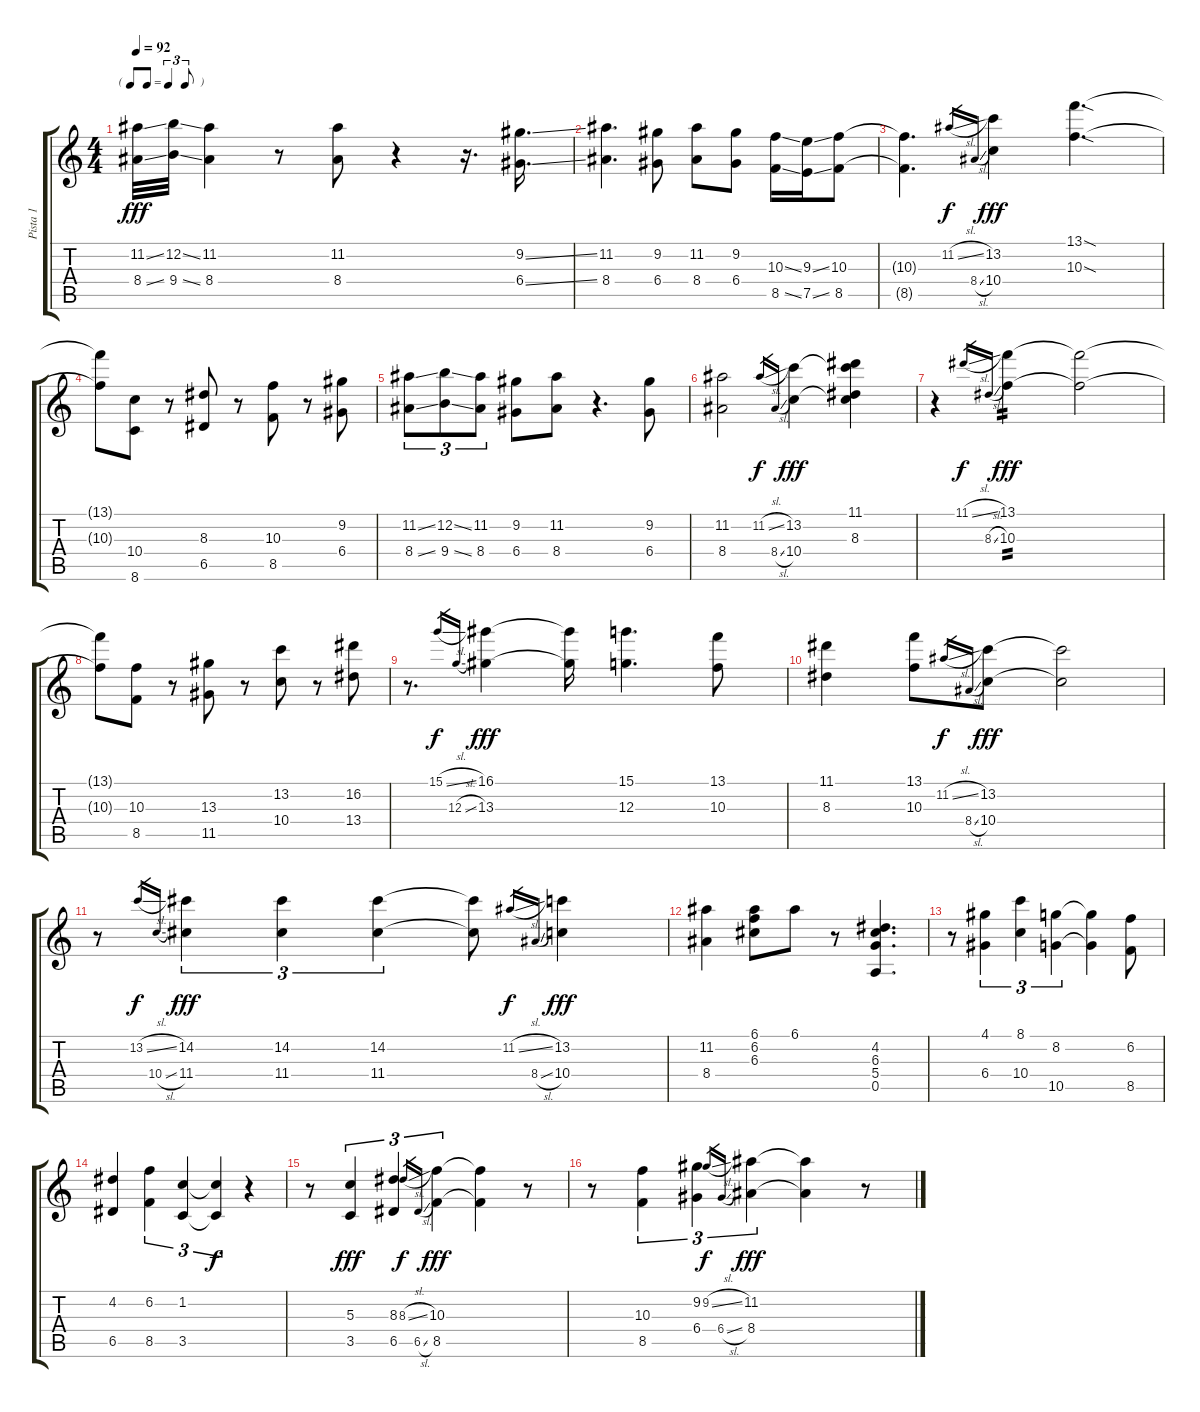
\track ("Pista 1" "Pista 1") {instrument electricguitarjazz}
\staff {score tabs}
\tuning (E4 B3 G3 D3 A2 E2) {hide}
\ts (4 4)
\tf triplet8th
\tempo 92
\clef g2
\ks c
(11.2{ss} 8.4{ss}).32{dy fff} (12.2{ss} 9.4{ss}).32 (11.2 8.4).4 r.8 (11.2 8.4).8 r.4 r.16{d} (9.2{ss} 6.4{ss}).16{d} |
(11.2 8.4).4{d} (9.2 6.4).8 (11.2 8.4).8 (9.2 6.4).8 (10.3{ss} 8.5{ss}).16 (9.3{ss} 7.5{ss}).16 (10.3 8.5).8 |
(10.3{t} 8.5{t}).4{d} 11.2{sl}.16{gr dy f} 8.4{sl}.16{gr} (13.2 10.4).4{dy fff} (13.1{sod} 10.3{sod}).4{d} |
(13.1{t} 10.3{t}).8 (10.4 8.6).8 r.8 (8.3 6.5).8 r.8 (10.3 8.5).8 r.8 (9.2 6.4).8 |
(11.2{ss} 8.4{ss}).8{tu (3 2)} (12.2{ss} 9.4{ss}).8{tu (3 2)} (11.2 8.4).8{tu (3 2)} (9.2 6.4).8 (11.2 8.4).8 r.4{d} (9.2 6.4).8 |
(11.2 8.4).2 11.2{sl}.16{gr dy f} 8.4{sl}.16{gr} (13.2 10.4).4{dy fff} (11.1 13.2{t} 8.3 10.4{t}).4 |
r.4 11.1{sl}.16{gr dy f} 8.3{sl}.16{gr} (13.1 10.3).4{tp 2 dy fff} (13.1{t} 10.3{t}).2 |
(13.1{t} 10.3{t}).8 (10.3 8.5).8 r.8 (13.3 11.5).8 r.8 (13.2 10.4).8 r.8 (16.2 13.4).8 |
r.8{d} 15.1{sl}.16{gr dy f} 12.3{sl}.16{gr} (16.1 13.3).4{dy fff} (16.1{t} 13.3{t}).16 (15.1 12.3).4{d} (13.1 10.3).8 |
(11.1 8.3).4 (13.1 10.3).8 11.2{sl}.16{gr dy f} 8.4{sl}.16{gr} (13.2 10.4).8{dy fff} (13.2{t} 10.4{t}).2 |
r.8 13.2{sl}.16{gr dy f} 10.4{sl}.16{gr} (14.2 11.4).4{tu (3 2) dy fff} (14.2 11.4).4{tu (3 2)} (14.2 11.4).4{tu (3 2)} (14.2{t} 11.4{t}).8 11.2{sl}.16{gr dy f} 8.4{sl}.16{gr} (13.2 10.4).4{dy fff} |
(11.2 8.4).4 (6.1 6.2 6.3).8 6.1.8 r.8 (4.2 6.3 5.4 0.5).4{d} |
r.8 (4.1 6.4).4{tu (3 2)} (8.1 10.4).4{tu (3 2)} (8.2 10.5).4{tu (3 2)} (8.2{t} 10.5{t}).4 (6.2 8.5).8 |
(4.2 6.5).4 (6.2 8.5).4{tu (3 2)} (1.2 3.5).4{tu (3 2)} (1.2{t} 3.5{t}).4{tu (3 2) dy f} r.4 |
r.8 (5.3 3.5).4{tu (3 2) dy fff} (8.3 6.5).4{tu (3 2)} 8.3{sl}.16{gr dy f} 6.5{sl}.16{gr} (10.3 8.5).4{tu (3 2) dy fff} (10.3{t} 8.5{t}).4 r.8 |
r.8 (10.3 8.5).4{tu (3 2)} (9.2 6.4).4{tu (3 2)} 9.2{sl}.16{gr dy f} 6.4{sl}.16{gr} (11.2 8.4).4{tu (3 2) dy fff} (11.2{t} 8.4{t}).4 r.8
